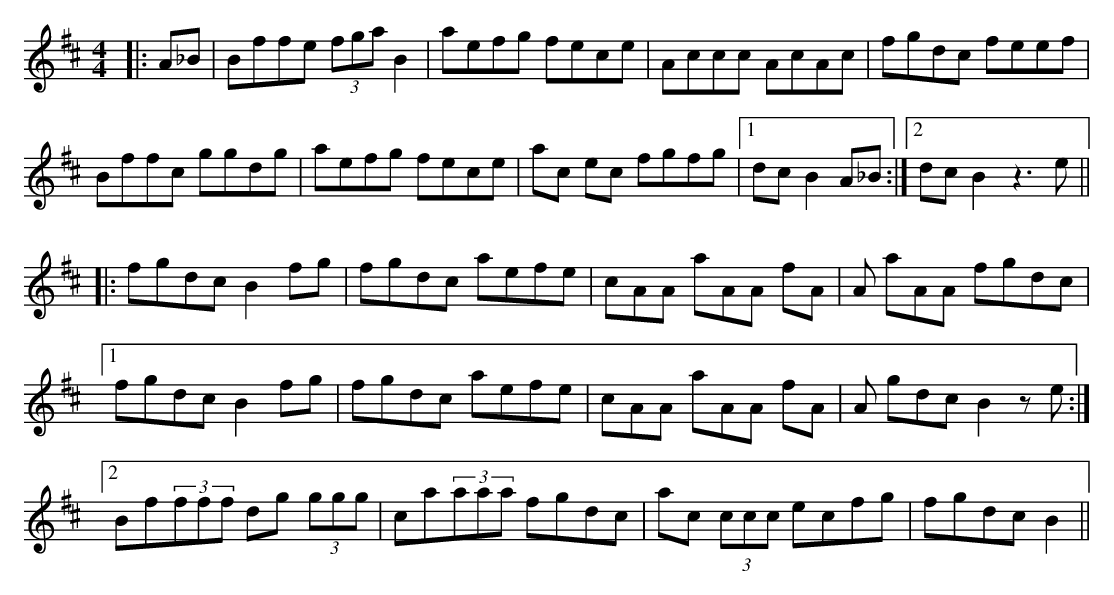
X:1
M:4/4
K:Bmin
|:A_B|Bffe (3fga B2|aefg fece|Accc AcAc|fgdc feef|
Bffc ggdg|aefg fece|ac ec fgfg|1 dcB2 A_B:|2 dcB2 z3e||
|:fgdc B2fg|fgdc aefe|cAA aAA fA|A aAA fgdc|
[1 fgdc B2fg|fgdc aefe|cAA aAA fA|A gdcB2 ze:|
[2 Bf(3fff dg (3ggg|ca(3aaa fgdc|ac (3ccc ecfg|fgdc B2||
